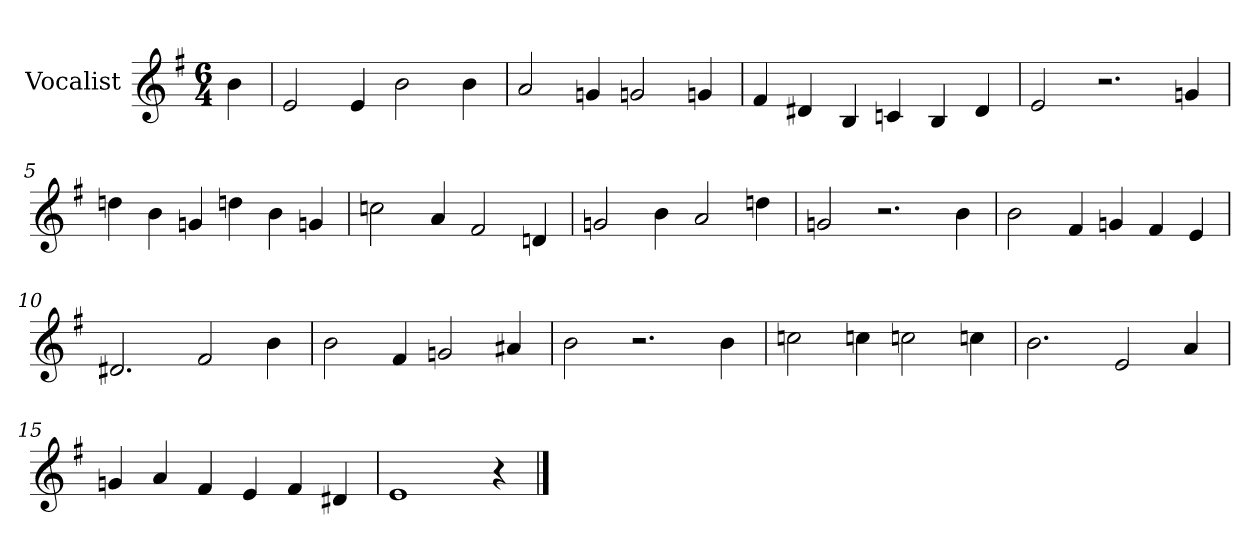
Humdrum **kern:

**kern
*part1
*staff1
*I"Vocalist
*k[f#]
*e:
*M6/4
=
4b
=1
2e
4e
2b
4b
=2
2a
4gn
2gn
4gn
=3
4f#
4d#X
4B
4cn
4B
4d#
=4
2e
2.r
4gn
=5
4ddn
4b
4gn
4ddn
4b
4gn
=6
2ccn
4a
2f#
4dn
=7
2gn
4b
2a
4ddn
=8
2gn
2.r
4b
=9
2b
4f#
4gn
4f#
4e
=10
2.d#X
2f#
4b
=11
2b
4f#
2gn
4a#X
=12
2b
2.r
4b
=13
2ccn
4ccn
2ccn
4ccn
=14
2.b
2e
4a
=15
4gn
4a
4f#
4e
4f#
4d#X
=16
1e
4r
==
*-
